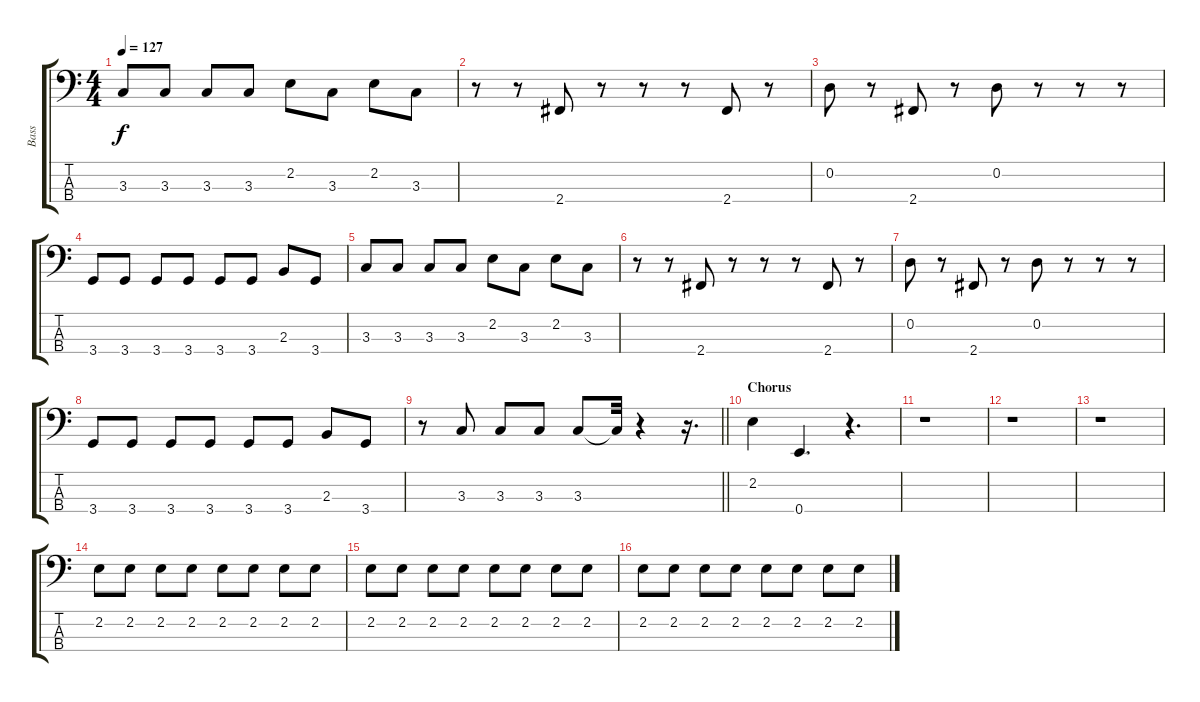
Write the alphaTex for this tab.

\track ("Bass" "Bass") {instrument electricbassfinger}
\staff {score tabs}
\tuning (G2 D2 A1 E1) {hide}
\ts (4 4)
\tempo 127
\clef f4
\ks c
3.3.8{dy f} 3.3.8 3.3.8 3.3.8 2.2.8 3.3.8 2.2.8 3.3.8 |
r.8 r.8 2.4.8 r.8 r.8 r.8 2.4.8 r.8 |
0.2.8 r.8 2.4.8 r.8 0.2.8 r.8 r.8 r.8 |
3.4.8 3.4.8 3.4.8 3.4.8 3.4.8 3.4.8 2.3.8 3.4.8 |
3.3.8 3.3.8 3.3.8 3.3.8 2.2.8 3.3.8 2.2.8 3.3.8 |
r.8 r.8 2.4.8 r.8 r.8 r.8 2.4.8 r.8 |
0.2.8 r.8 2.4.8 r.8 0.2.8 r.8 r.8 r.8 |
3.4.8 3.4.8 3.4.8 3.4.8 3.4.8 3.4.8 2.3.8 3.4.8 |
\barLineRight lightlight
r.8 3.3.8 3.3.8 3.3.8 3.3.8 3.3{t}.32 r.4 r.16{d} |
\section ("" "Chorus")
2.2.4 0.4.4{d} r.4{d} |
r.1 |
r.1 |
r.1 |
2.2.8 2.2.8{volume 11} 2.2.8 2.2.8 2.2.8 2.2.8 2.2.8 2.2.8 |
2.2.8 2.2.8{volume 12} 2.2.8 2.2.8 2.2.8 2.2.8 2.2.8 2.2.8 |
2.2.8 2.2.8{volume 14} 2.2.8 2.2.8 2.2.8 2.2.8 2.2.8 2.2.8
